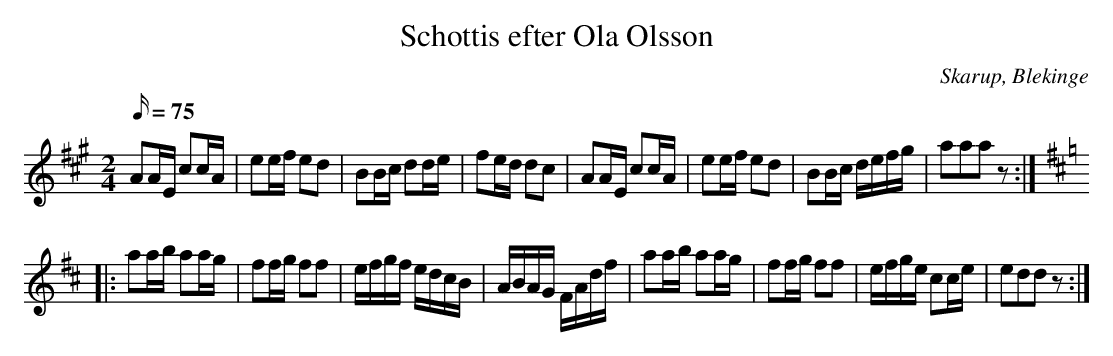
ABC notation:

X:1
T:Schottis efter Ola Olsson
O:Skarup, Blekinge
M:2/4
L:1/16
K:A
Q:75
A2AE c2cA | e2ef e2d2 | B2Bc d2de | f2ed d2c2 | A2AE c2cA | e2ef e2d2 | B2Bc defg | a2a2a2 z2 :|
K:D
|:a2ab a2ag | f2fg f2f2 | efgf edcB | ABAG FAdf |  a2ab a2ag | f2fg f2f2 | efge c2ce | e2d2d2 z2 :|
